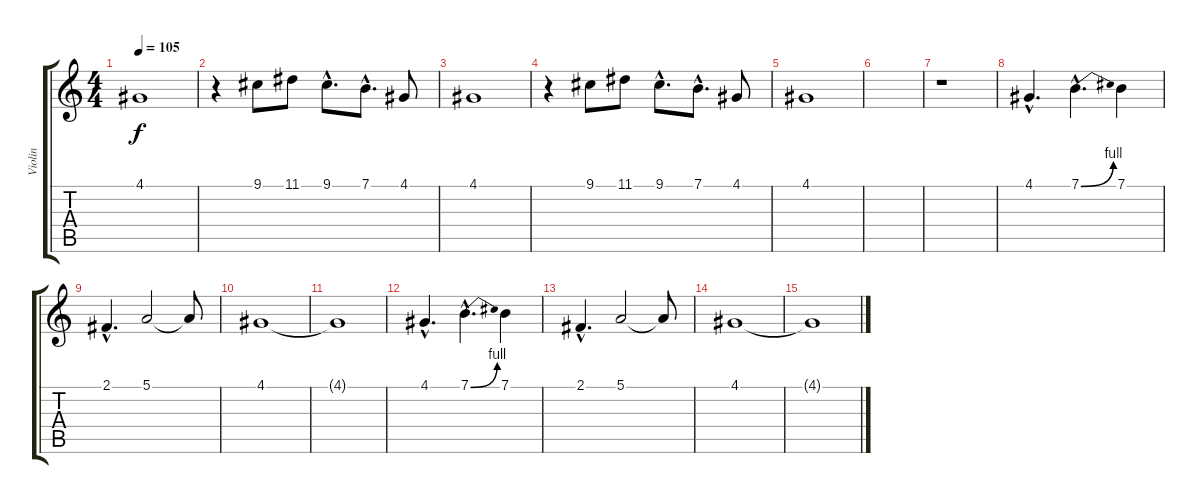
\track ("Violin" "Violin") {instrument violin}
\staff {score tabs}
\tuning (E4 B3 G3 D3 A2 E2) {hide}
\ts (4 4)
\tempo 105
\clef g2
\ks c
4.1.1{dy f} |
r.4 9.1.8 11.1.8 9.1{hac}.8{d} 7.1{hac}.8{d} 4.1.8 |
4.1.1 |
r.4 9.1.8 11.1.8 9.1{hac}.8{d} 7.1{hac}.8{d} 4.1.8 |
4.1.1 |
|
r.1 |
4.1{hac}.4{d} 7.1{be (bend 0 0 60 4) hac}.4{d} 7.1.4 |
2.1{hac}.4{d} 5.1.2 5.1{t}.8 |
4.1.1 |
4.1{t}.1{volume 11} |
4.1{hac}.4{d} 7.1{be (bend 0 0 60 4) hac}.4{d} 7.1.4 |
2.1{hac}.4{d volume 0} 5.1.2 5.1{t}.8 |
4.1.1 |
4.1{t}.1
